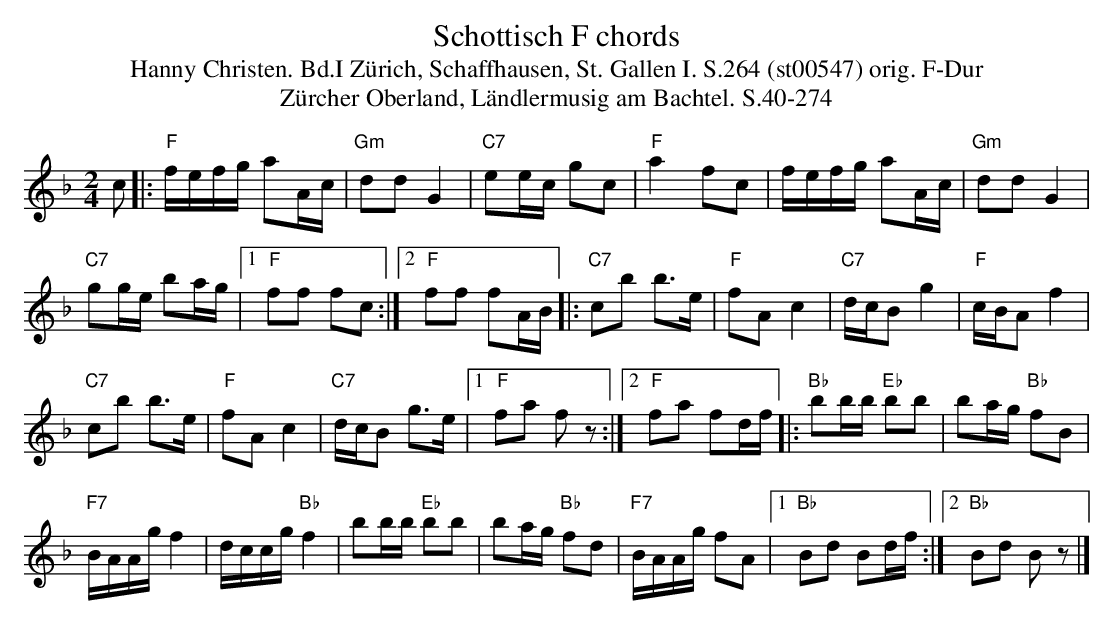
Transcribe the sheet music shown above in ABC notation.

X:1
T: Schottisch F chords
T:Hanny Christen. Bd.I Zürich, Schaffhausen, St. Gallen I. S.264 (st00547) orig. F-Dur
T: Z\"urcher Oberland, L\"andlermusig am Bachtel. S.40-274
M:2/4
L:1/16
K:F %%MIDI gchordon
c2 |: "F"fefg a2Ac | "Gm"d2d2G4 | "C7"e2ec g2c2 | "F"a4f2c2 | fefg a2Ac | "Gm"d2d2G4 |
"C7"g2ge b2ag |1 "F"f2f2 f2c2 :|2 "F"f2f2 f2AB |: "C7"c2b2 b3e | "F"f2A2 c4 | "C7"dcB2g4 | "F"cBA2f4 |
"C7"c2b2 b3e | "F"f2A2c4 | "C7"dcB2 g3e |1 "F"f2a2 f2z2 :|2 "F"f2a2 f2df |: "Bb"b2bb "Eb"b2b2 | b2ag "Bb"f2B2 |
"F7"BAAgf4 | dccg"Bb"f4 | b2bb "Eb"b2b2 | b2ag "Bb"f2d2 | "F7"BAAg f2A2 |1 "Bb"B2d2 B2df :|2 "Bb"B2d2 B2z2 |]
